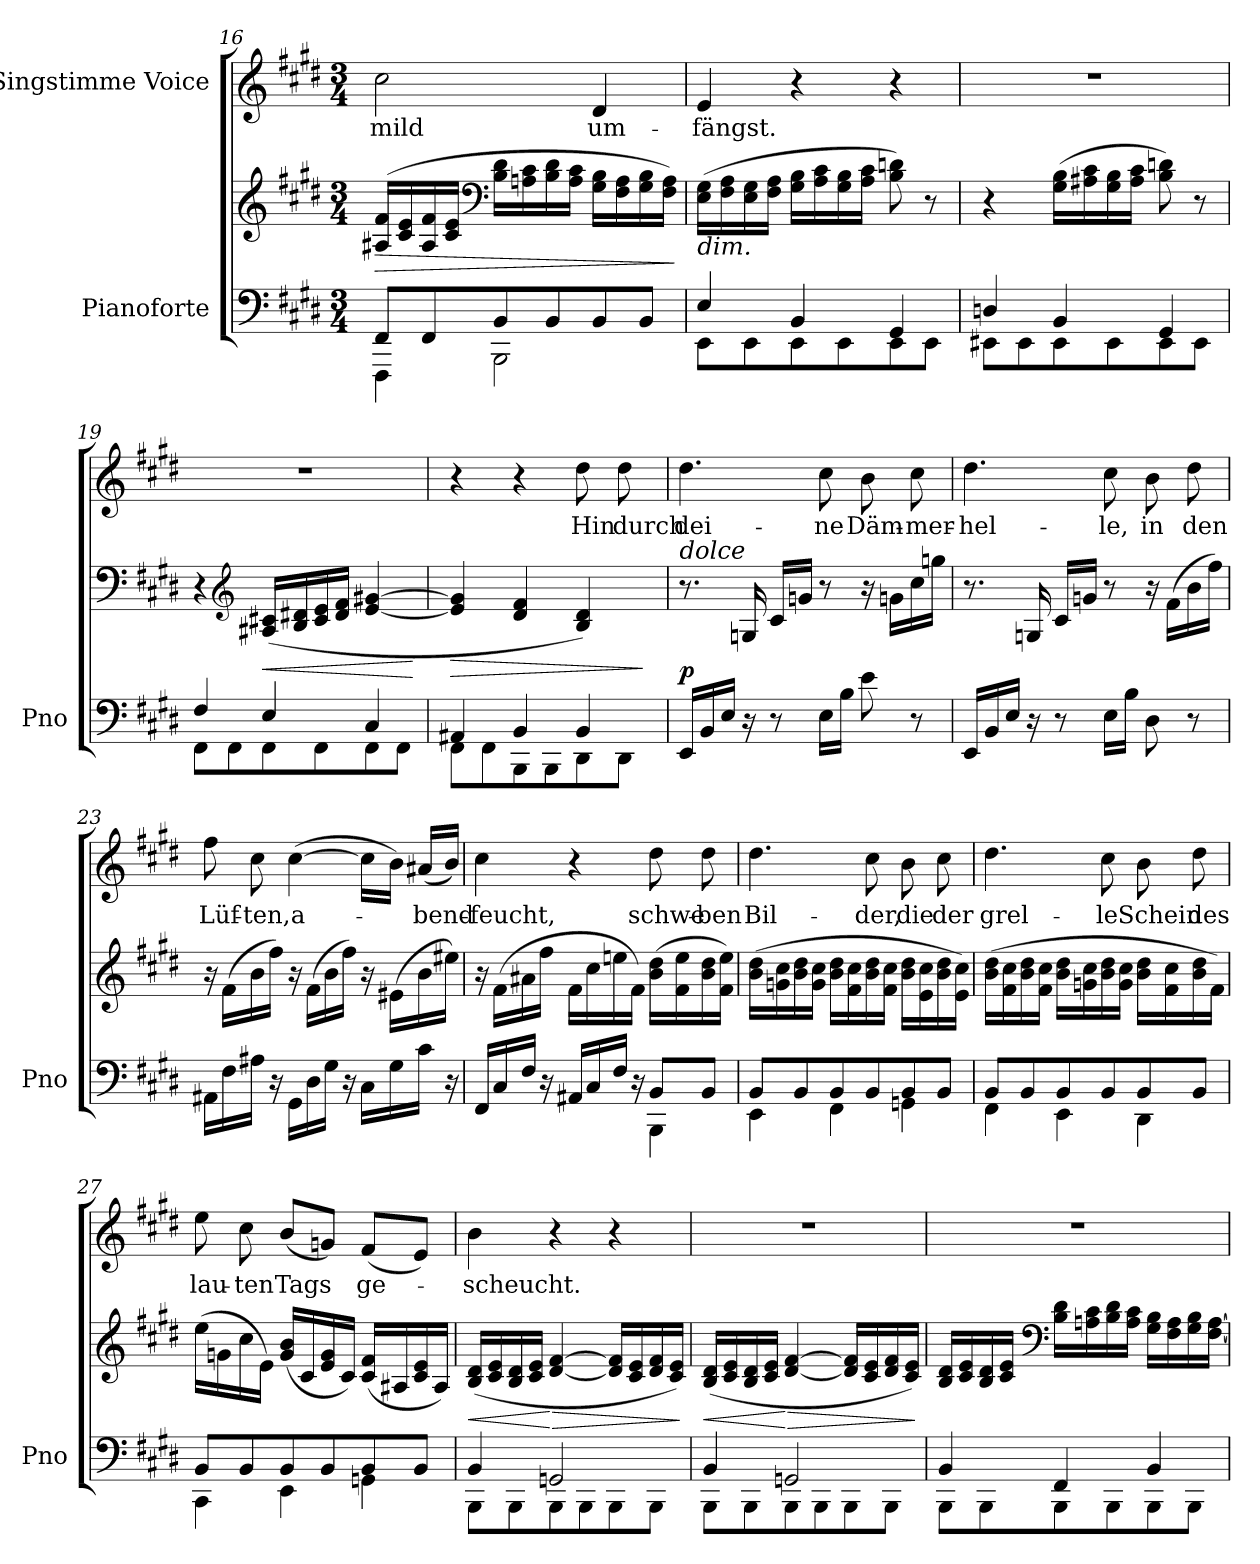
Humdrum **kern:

**kern	**kern	**dynam	**kern	**text
*part2	*part2	*part2	*part1	*part1
*staff3	*staff2	*staff2/3	*staff1	*staff1
*I"Pianoforte	*	*	*I"Singstimme Voice	*
*I'Pno	*	*	*	*
*clefF4	*clefG2	*	*clefG2	*
*k[f#c#g#d#]	*k[f#c#g#d#]	*	*k[f#c#g#d#]	*
*M3/4	*M3/4	*	*M3/4	*
=16	=16	=16	=16	=16
*^	*	*	*	*
!	!	!	!LO:HP:b	!	!
8FF#/L	4FFF#\	(16A#X/ 16f#/LL	>	2cc#\	mild
.	.	16c#/ 16e/	.	.	.
8FF#/	.	16A#/ 16f#/	.	.	.
.	.	16c#/ 16e/JJ	.	.	.
*	*	*clefF4	*	*	*
8BB/	2BBB\	16B\ 16d#\LL	.	.	.
.	.	16An\ 16c#\	.	.	.
8BB/	.	16B\ 16d#\	.	.	.
.	.	16A\ 16c#\JJ	.	.	.
8BB/	.	16G#\ 16B\LL	.	4d#/	um-
.	.	16F#\ 16A\	.	.	.
8BB/J	.	16G#\ 16B\	.	.	.
.	.	16F#\ 16A\JJ)	.	.	.
*v	*v	*	*	*	*
.	.	]	.	.
=17	=17	=17	=17	=17
*^	*	*	*	*
!	!	!LO:TX:b:i:t=dim.	!	!	!
4E/	8EE\L	(16E\ 16G#\LL	.	4e/	-fängst.
.	.	16F#\ 16A\	.	.	.
.	8EE\	16E\ 16G#\	.	.	.
.	.	16F#\ 16A\JJ	.	.	.
4BB/	8EE\	16G#\ 16B\LL	.	4r	.
.	.	16A\ 16c#\	.	.	.
.	8EE\	16G#\ 16B\	.	.	.
.	.	16A\ 16c#\JJ	.	.	.
4GG#/	8EE\	8B\ 8dn\)	.	4r	.
.	8EE\J	8r	.	.	.
=18	=18	=18	=18	=18	=18
4Dn/	8EE#X\L	4r	.	2.r	.
.	8EE#\	.	.	.	.
4BB/	8EE#\	(16G#\ 16B\LL	.	.	.
.	.	16A#X\ 16c#\	.	.	.
.	8EE#\	16G#\ 16B\	.	.	.
.	.	16A#\ 16c#\JJ	.	.	.
4GG#/	8EE#\	8B\ 8dn\)	.	.	.
.	8EE#\J	8r	.	.	.
=19	=19	=19	=19	=19	=19
4F#/	8FF#\L	4r	.	2.r	.
.	8FF#\	.	.	.	.
*	*	*clefG2	*	*	*
!	!	!	!LO:HP:b	!	!
4E/	8FF#\	(16A#X/ 16c#X/LL	<	.	.
.	.	16B/ 16d#X/	.	.	.
.	8FF#\	16c#/ 16e/	.	.	.
.	.	16d#/ 16f#/JJ	.	.	.
4C#/	8FF#\	[4e/ [4g#X/	.	.	.
.	8FF#\J	.	.	.	.
*v	*v	*	*	*	*
.	.	[	.	.
=20	=20	=20	=20	=20
*^	*	*	*	*
!	!	!	!LO:HP:b	!	!
4AA#X/	8FF#\L	4e/] 4g#/]	>	4r	.
.	8FF#\	.	.	.	.
4BB/	8BBB\	4d#/ 4f#/	.	4r	.
.	8BBB\	.	.	.	.
4BB/	8DD#\	4B/ 4d#/)	.	8dd#\	Hin
.	8DD#\J	.	.	8dd#\	durch
*v	*v	*	*	*	*
.	.	]	.	.
=21	=21	=21	=21	=21
!	!LO:TX:i:t=dolce	!	!	!
!	!	!LO:DY:a=2	!	!
16EE/LL	8.r	p	4.dd#\	dei-
16BB/	.	.	.	.
16E/JJ	.	.	.	.
16r	16Gn/	.	.	.
8r	16c#/LL	.	.	.
.	16gn/JJ	.	.	.
16E\LL	8r	.	8cc#\	-ne
16B\JJ	.	.	.	.
8e\	16r	.	8b\	Däm-
.	16gn\LL	.	.	.
8r	16cc#\	.	8cc#\	-mer-
.	16ggn\JJ	.	.	.
=22	=22	=22	=22	=22
16EE/LL	8.r	.	4.dd#\	-hel-
16BB/	.	.	.	.
16E/JJ	.	.	.	.
16r	16Gn/	.	.	.
8r	16c#/LL	.	.	.
.	16gn/JJ	.	.	.
16E\LL	8r	.	8cc#\	-le,
16B\JJ	.	.	.	.
8D#\	16r	.	8b\	in
.	(16f#\LL	.	.	.
8r	16b\	.	8dd#\	den
.	16ff#\JJ)	.	.	.
=23	=23	=23	=23	=23
16AA#X\LL	16r	.	8ff#\	Lüf-
16F#\	(16f#\LL	.	.	.
16A#X\JJ	16b\	.	8cc#\	-ten,
16r	16ff#\JJ)	.	.	.
16GG#\LL	16r	.	([4cc#\	a-
16D#\	(16f#\LL	.	.	.
16G#\JJ	16b\	.	.	.
16r	16ff#\JJ)	.	.	.
16C#\LL	16r	.	16cc#\LL]	.
16G#\	(16e#X\LL	.	16b\JJ)	.
16c#\JJ	16b\	.	(16a#X/LL	-bend-
16r	16ee#X\JJ)	.	16b/JJ)	.
=24	=24	=24	=24	=24
*^	*	*	*	*
16FF#/LL	2ryy	16r	.	4cc#\	feucht,
16C#/	.	(16f#\LL	.	.	.
16F#/JJ	.	16a#X\	.	.	.
16r	.	16ff#\JJ	.	.	.
16AA#X/LL	.	16f#\LL	.	4r	.
16C#/	.	16cc#\	.	.	.
16F#/JJ	.	16een\	.	.	.
16r	.	16f#\JJ)	.	.	.
8BB/L	4BBB\	(16b\ 16dd#\LL	.	8dd#\	schwe-
.	.	16f#\ 16ee\	.	.	.
8BB/J	.	16b\ 16dd#\	.	8dd#\	-ben
.	.	16f#\ 16ee\JJ)	.	.	.
=25	=25	=25	=25	=25	=25
8BB/L	4EE\	(16b\ 16dd#\LL	.	4.dd#\	Bil-
.	.	16gn\ 16cc#\	.	.	.
8BB/	.	16b\ 16dd#\	.	.	.
.	.	16g\ 16cc#\JJ	.	.	.
8BB/	4FF#\	16b\ 16dd#\LL	.	.	.
.	.	16f#\ 16cc#\	.	.	.
8BB/	.	16b\ 16dd#\	.	8cc#\	-der,
.	.	16f#\ 16cc#\JJ	.	.	.
8BB/	4GGn\	16b\ 16dd#\LL	.	8b\	die
.	.	16e\ 16cc#\	.	.	.
8BB/J	.	16b\ 16dd#\	.	8cc#\	der
.	.	16e\ 16cc#\JJ)	.	.	.
=26	=26	=26	=26	=26	=26
8BB/L	4FF#\	(16b\ 16dd#\LL	.	4.dd#\	grel-
.	.	16f#\ 16cc#\	.	.	.
8BB/	.	16b\ 16dd#\	.	.	.
.	.	16f#\ 16cc#\JJ	.	.	.
8BB/	4EE\	16b\ 16dd#\LL	.	.	.
.	.	16gn\ 16cc#\	.	.	.
8BB/	.	16b\ 16dd#\	.	8cc#\	-le
.	.	16g\ 16cc#\JJ	.	.	.
8BB/	4DD#\	16b\ 16dd#\LL	.	8b\	Schein
.	.	16f#\ 16cc#\	.	.	.
8BB/J	.	16b\ 16dd#\	.	8dd#\	des
.	.	16f#\JJ)	.	.	.
=27	=27	=27	=27	=27	=27
8BB/L	4CC#\	(16ee\LL	.	8ee\	lau-
.	.	16gn\	.	.	.
8BB/	.	16cc#\	.	8cc#\	-ten
.	.	16e\JJ)	.	.	.
8BB/	4EE\	(16g/ 16b/LL	.	(8b/L	Tags
.	.	16c#/	.	.	.
8BB/	.	16e/ 16g/	.	8gn/J)	.
.	.	16c#/JJ)	.	.	.
8BB/	4GGn\	(16c#/ 16f#/LL	.	(8f#/L	ge-
.	.	16A#X/	.	.	.
8BB/J	.	16c#/ 16e/	.	8e/J)	.
.	.	16A#/JJ)	.	.	.
=28	=28	=28	=28	=28	=28
!	!	!	!LO:HP:b	!	!
4BB/	8BBB\L	(16B/ 16d#/LL	<	4b\	-scheucht.
.	.	16c#/ 16e/	.	.	.
.	8BBB\	16B/ 16d#/	.	.	.
.	.	16c#/ 16e/JJ	.	.	.
!	!	!	!LO:HP:n=1:b	!	!
2GGn/	8BBB\	[4d#/ [4f#/	[ >	4r	.
.	8BBB\	.	.	.	.
.	8BBB\	16d#/] 16f#/]LL	.	4r	.
.	.	16c#/ 16e/	.	.	.
.	8BBB\J	16d#/ 16f#/	.	.	.
.	.	16c#/ 16e/JJ)	.	.	.
*v	*v	*	*	*	*
.	.	]	.	.
=29	=29	=29	=29	=29
*^	*	*	*	*
!	!	!	!LO:HP:b	!	!
4BB/	8BBB\L	(16B/ 16d#/LL	<	2.r	.
.	.	16c#/ 16e/	.	.	.
.	8BBB\	16B/ 16d#/	.	.	.
.	.	16c#/ 16e/JJ	.	.	.
!	!	!	!LO:HP:n=1:b	!	!
2GGn/	8BBB\	[4d#/ [4f#/	[ >	.	.
.	8BBB\	.	.	.	.
.	8BBB\	16d#/] 16f#/]LL	.	.	.
.	.	16c#/ 16e/	.	.	.
.	8BBB\J	16d#/ 16f#/	.	.	.
.	.	16c#/ 16e/JJ)	.	.	.
*v	*v	*	*	*	*
.	.	]	.	.
=30	=30	=30	=30	=30
*^	*	*	*	*
4BB/	8BBB\L	16B/ 16d#/LL	.	2.r	.
.	.	16c#/ 16e/	.	.	.
.	8BBB\	16B/ 16d#/	.	.	.
.	.	16c#/ 16e/JJ	.	.	.
*	*	*clefF4	*	*	*
4FF#/	8BBB\	16B\ 16d#\LL	.	.	.
.	.	16An\ 16c#\	.	.	.
.	8BBB\	16B\ 16d#\	.	.	.
.	.	16A\ 16c#\JJ	.	.	.
4BB/	8BBB\	16G#\ 16B\LL	.	.	.
.	.	16F#\ 16A\	.	.	.
.	8BBB\J	16G#\ 16B\	.	.	.
.	.	[16F#\ [16A\JJ	.	.	.
*v	*v	*	*	*	*
=	=	=	=	=
*-	*-	*-	*-	*-
